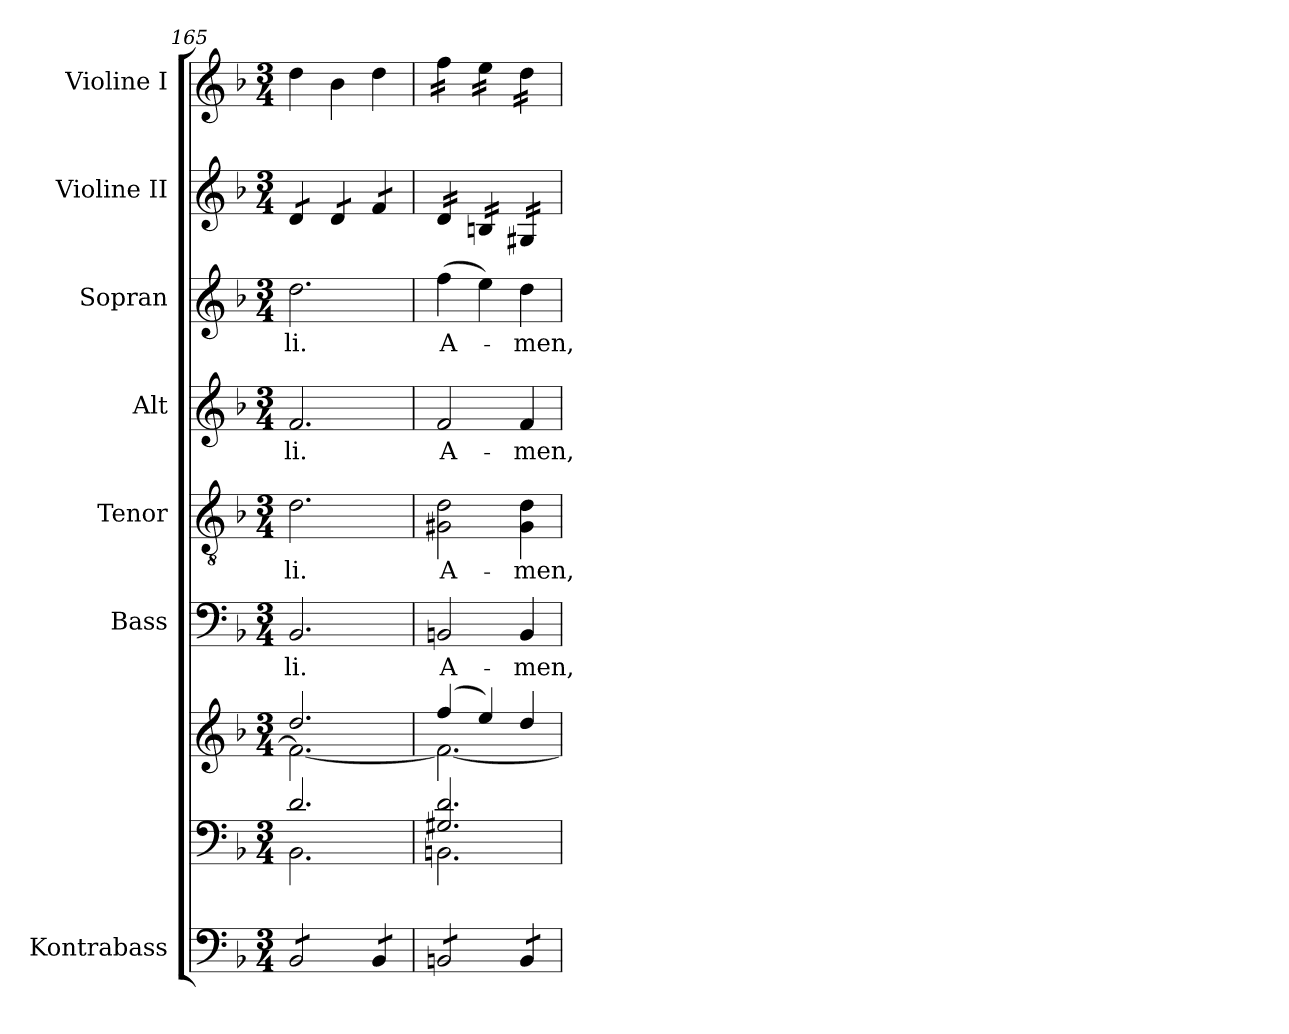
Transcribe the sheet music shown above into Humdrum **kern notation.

**kern	**kern	**kern	**kern	**text	**kern	**text	**kern	**text	**kern	**text	**kern	**kern
*part8	*part7	*part7	*part6	*part6	*part5	*part5	*part4	*part4	*part3	*part3	*part2	*part1
*staff9	*staff8	*staff7	*staff6	*staff6	*staff5	*staff5	*staff4	*staff4	*staff3	*staff3	*staff2	*staff1
*I"Kontrabass	*	*	*I"Bass	*	*I"Tenor	*	*I"Alt	*	*I"Sopran	*	*I"Violine II	*I"Violine I
*I'Kb.	*	*	*I'B.	*	*I'T.	*	*I'A.	*	*I'S.	*	*I'Vl. II	*I'Vl. I
*clefF4	*clefF4	*clefG2	*clefF4	*	*clefGv2	*	*clefG2	*	*clefG2	*	*clefG2	*clefG2
*ITrd7c12	*	*	*	*	*	*	*	*	*	*	*	*
*k[b-]	*k[b-]	*k[b-]	*k[b-]	*	*k[b-]	*	*k[b-]	*	*k[b-]	*	*k[b-]	*k[b-]
*F:	*F:	*F:	*F:	*	*F:	*	*F:	*	*F:	*	*F:	*F:
*M3/4	*M3/4	*M3/4	*M3/4	*	*M3/4	*	*M3/4	*	*M3/4	*	*M3/4	*M3/4
=165	=165	=165	=165	=165	=165	=165	=165	=165	=165	=165	=165	=165
*	*^	*^	*	*	*	*	*	*	*	*	*	*
!	!	!	!	!	!	!LO:LY:b	!	!LO:LY:b	!	!LO:LY:b	!	!LO:LY:b	!	!
*tremolo	*	*	*	*	*	*	*	*	*	*	*	*	*	*
*	*	*	*	*	*	*	*	*	*	*	*	*	*tremolo	*
8BBB-/L	2.d/	2.BB-\	2.dd/	2.f\_	2.BB-/	-li.	2.d\	-li.	2.f/	-li.	2.dd\	-li.	8d/L	4dd\
8BBB-/	.	.	.	.	.	.	.	.	.	.	.	.	8d/J	.
8BBB-/	.	.	.	.	.	.	.	.	.	.	.	.	8d/L	4b-\
8BBB-/J	.	.	.	.	.	.	.	.	.	.	.	.	8d/J	.
8BBB-/L	.	.	.	.	.	.	.	.	.	.	.	.	8f/L	4dd\
8BBB-/J	.	.	.	.	.	.	.	.	.	.	.	.	8f/J	.
=166	=166	=166	=166	=166	=166	=166	=166	=166	=166	=166	=166	=166	=166	=166
!	!	!	!	!	!	!LO:LY:b	!	!LO:LY:b	!	!LO:LY:b	!	!LO:LY:b	!	!
*	*	*	*	*	*	*	*	*	*	*	*	*	*	*tremolo
8BBBn/L	2.G#X/ 2.d/	2.BBn\	(4ff/	2.f\_	2BBn/	A-	2G#X\ 2d\	A-	2f/	A-	(>4ff\	A-	16d/LL	16ff\LL
.	.	.	.	.	.	.	.	.	.	.	.	.	16d/	16ff\
8BBBn/	.	.	.	.	.	.	.	.	.	.	.	.	16d/	16ff\
.	.	.	.	.	.	.	.	.	.	.	.	.	16d/JJ	16ff\JJ
8BBBn/	.	.	4ee/)	.	.	.	.	.	.	.	4ee\)	.	16Bn/LL	16ee\LL
.	.	.	.	.	.	.	.	.	.	.	.	.	16Bn/	16ee\
8BBBn/J	.	.	.	.	.	.	.	.	.	.	.	.	16Bn/	16ee\
.	.	.	.	.	.	.	.	.	.	.	.	.	16Bn/JJ	16ee\JJ
!	!	!	!	!	!	!LO:LY:b	!	!LO:LY:b	!	!LO:LY:b	!	!LO:LY:b	!	!
8BBB/L	.	.	4dd/	.	4BB/	-men,	4G#\ 4d\	-men,	4f/	-men,	4dd\	-men,	16G#X/LL	16dd\LL
.	.	.	.	.	.	.	.	.	.	.	.	.	16G#X/	16dd\
8BBB/J	.	.	.	.	.	.	.	.	.	.	.	.	16G#X/	16dd\
*Xtremolo	*	*	*	*	*	*	*	*	*	*	*	*	*	*
.	.	.	.	.	.	.	.	.	.	.	.	.	16G#X/JJ	16dd\JJ
*	*	*	*	*	*	*	*	*	*	*	*	*	*	*Xtremolo
*	*	*	*	*	*	*	*	*	*	*	*	*	*Xtremolo	*
*	*v	*v	*	*	*	*	*	*	*	*	*	*	*	*
*	*	*v	*v	*	*	*	*	*	*	*	*	*	*
=	=	=	=	=	=	=	=	=	=	=	=	=
*-	*-	*-	*-	*-	*-	*-	*-	*-	*-	*-	*-	*-
